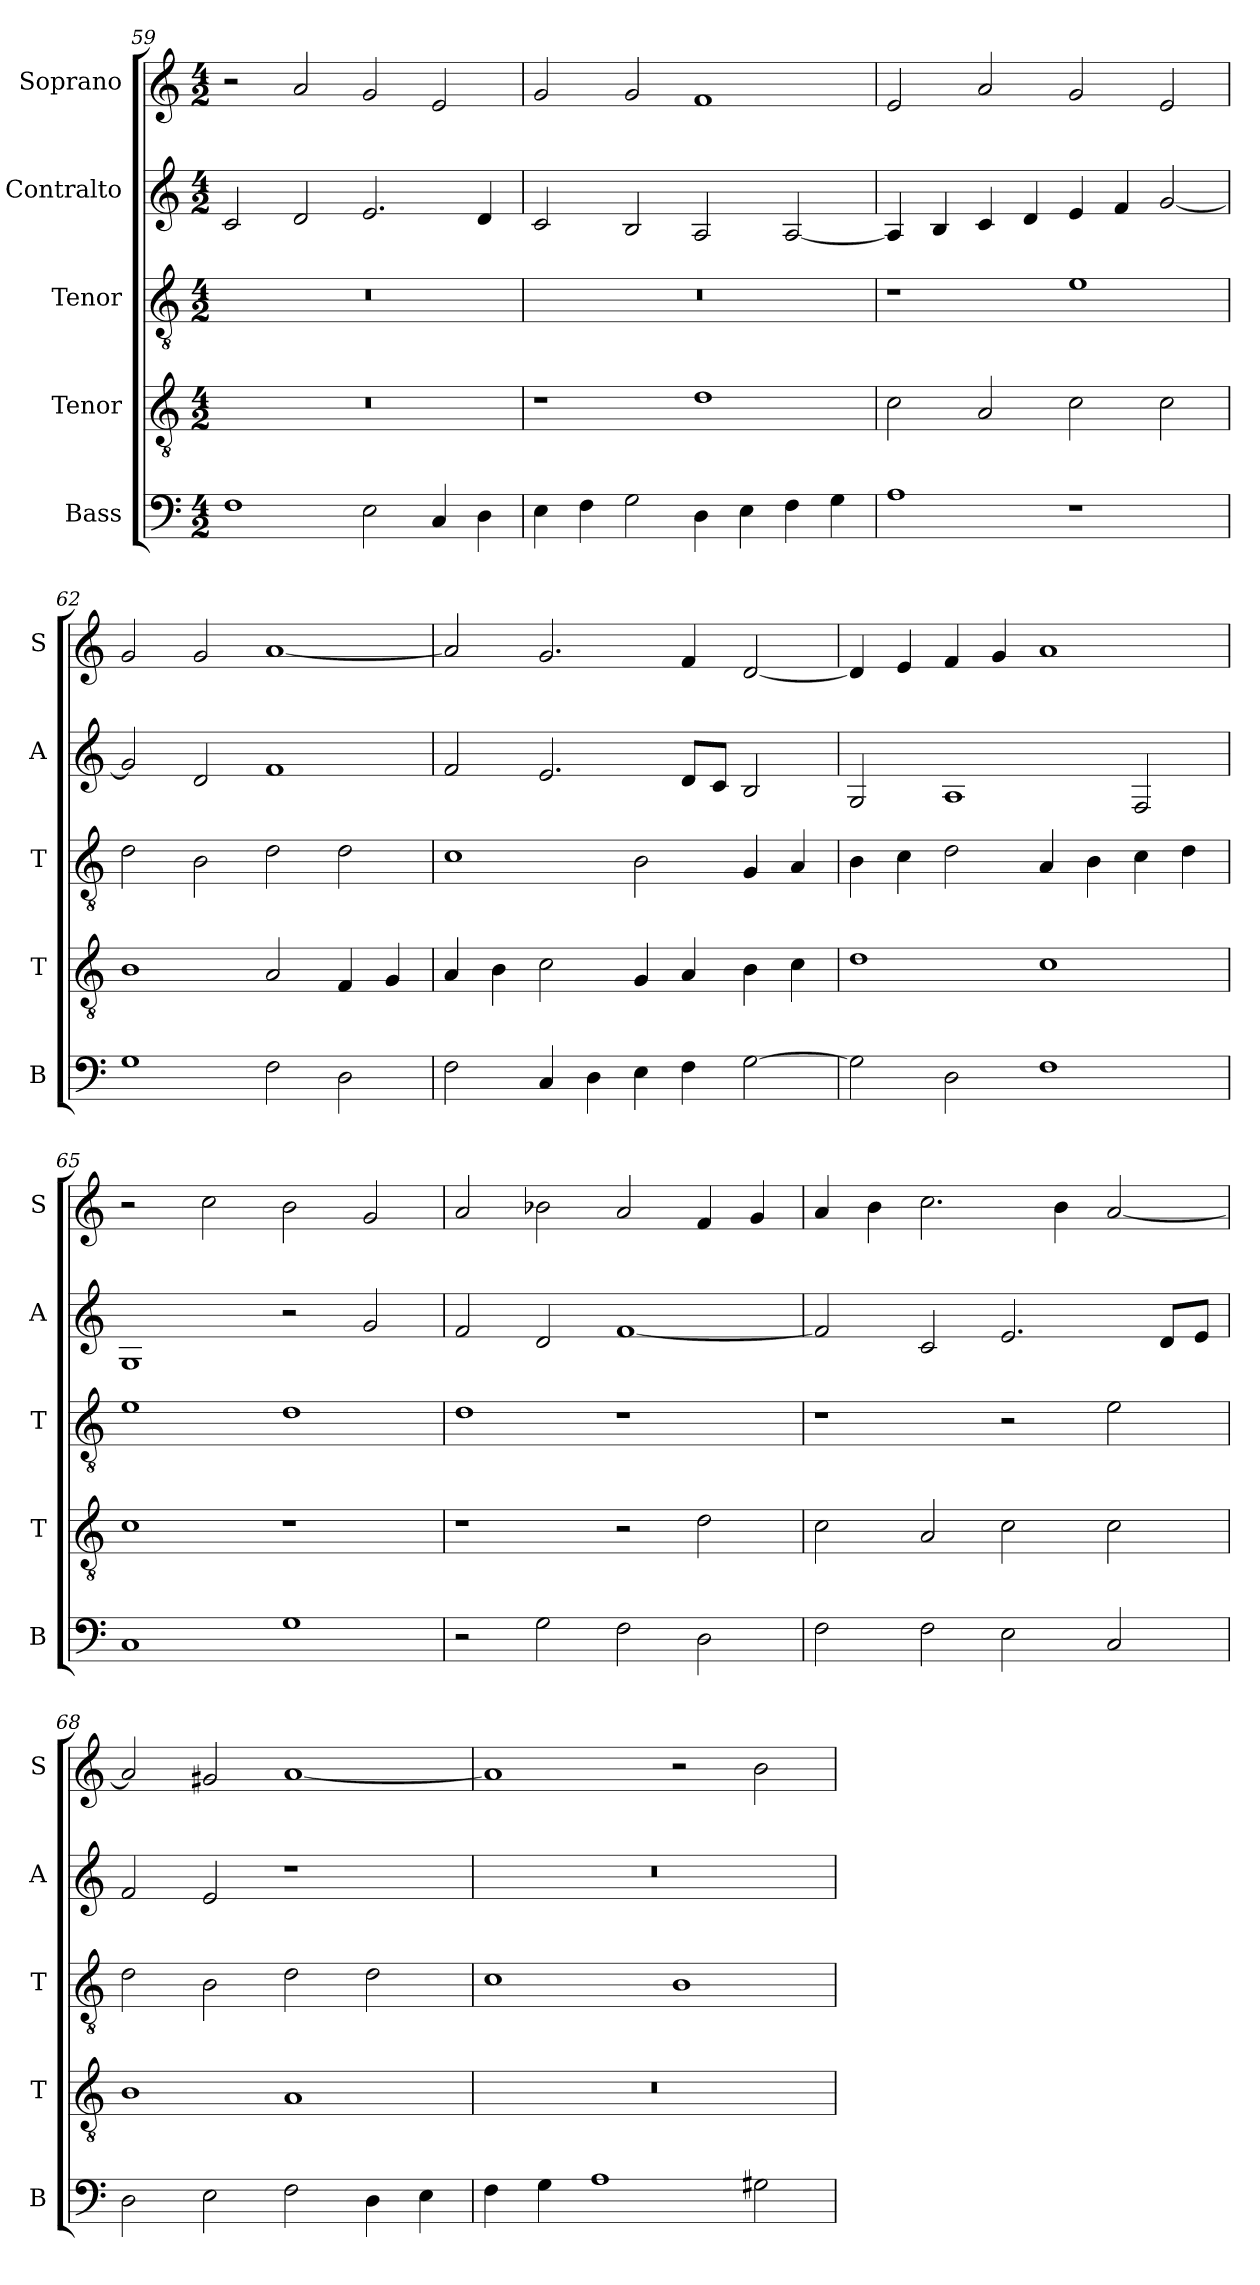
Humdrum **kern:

**kern	**kern	**kern	**kern	**kern
*part5	*part4	*part3	*part2	*part1
*staff5	*staff4	*staff3	*staff2	*staff1
*I"Bass	*I"Tenor	*I"Tenor	*I"Contralto	*I"Soprano
*I'B	*I'T	*I'T	*I'A	*I'S
*clefF4	*clefGv2	*clefGv2	*clefG2	*clefG2
*k[]	*k[]	*k[]	*k[]	*k[]
*E:phr	*E:phr	*E:phr	*E:phr	*E:phr
*M4/2	*M4/2	*M4/2	*M4/2	*M4/2
=59	=59	=59	=59	=59
1F	0r	0r	2c	2r
.	.	.	2d	2a
2E	.	.	2.e	2g
4C	.	.	.	2e
4D	.	.	4d	.
=60	=60	=60	=60	=60
4E	1r	0r	2c	2g
4F	.	.	.	.
2G	.	.	2B	2g
4D	1d	.	2A	1f
4E	.	.	.	.
4F	.	.	[2A	.
4G	.	.	.	.
=61	=61	=61	=61	=61
1A	2c	1r	4A]	2e
.	.	.	4B	.
.	2A	.	4c	2a
.	.	.	4d	.
1r	2c	1e	4e	2g
.	.	.	4f	.
.	2c	.	[2g	2e
=62	=62	=62	=62	=62
1G	1B	2d	2g]	2g
.	.	2B	2d	2g
2F	2A	2d	1f	[1a
2D	4F	2d	.	.
.	4G	.	.	.
=63	=63	=63	=63	=63
2F	4A	1c	2f	2a]
.	4B	.	.	.
4C	2c	.	2.e	2.g
4D	.	.	.	.
4E	4G	2B	.	.
4F	4A	.	8d/L	4f
.	.	.	8c/J	.
[2G	4B	4G	2B	[2d
.	4c	4A	.	.
=64	=64	=64	=64	=64
2G]	1d	4B	2G	4d]
.	.	4c	.	4e
2D	.	2d	1A	4f
.	.	.	.	4g
1F	1c	4A	.	1a
.	.	4B	.	.
.	.	4c	2F	.
.	.	4d	.	.
=65	=65	=65	=65	=65
1C	1c	1e	1G	2r
.	.	.	.	2cc
1G	1r	1d	2r	2b
.	.	.	2g	2g
=66	=66	=66	=66	=66
2r	1r	1d	2f	2a
2G	.	.	2d	2b-X
2F	2r	1r	[1f	2a
2D	2d	.	.	4f
.	.	.	.	4g
=67	=67	=67	=67	=67
2F	2c	1r	2f]	4a
.	.	.	.	4b
2F	2A	.	2c	2.cc
2E	2c	2r	2.e	.
.	.	.	.	4b
2C	2c	2e	.	[2a
.	.	.	8d/L	.
.	.	.	8e/J	.
=68	=68	=68	=68	=68
2D	1B	2d	2f	2a]
2E	.	2B	2e	2g#X
2F	1A	2d	1r	[1a
4D	.	2d	.	.
4E	.	.	.	.
=69	=69	=69	=69	=69
4F	0r	1c	0r	1a]
4G	.	.	.	.
1A	.	.	.	.
.	.	1B	.	2r
2G#X	.	.	.	2b
=	=	=	=	=
*-	*-	*-	*-	*-
